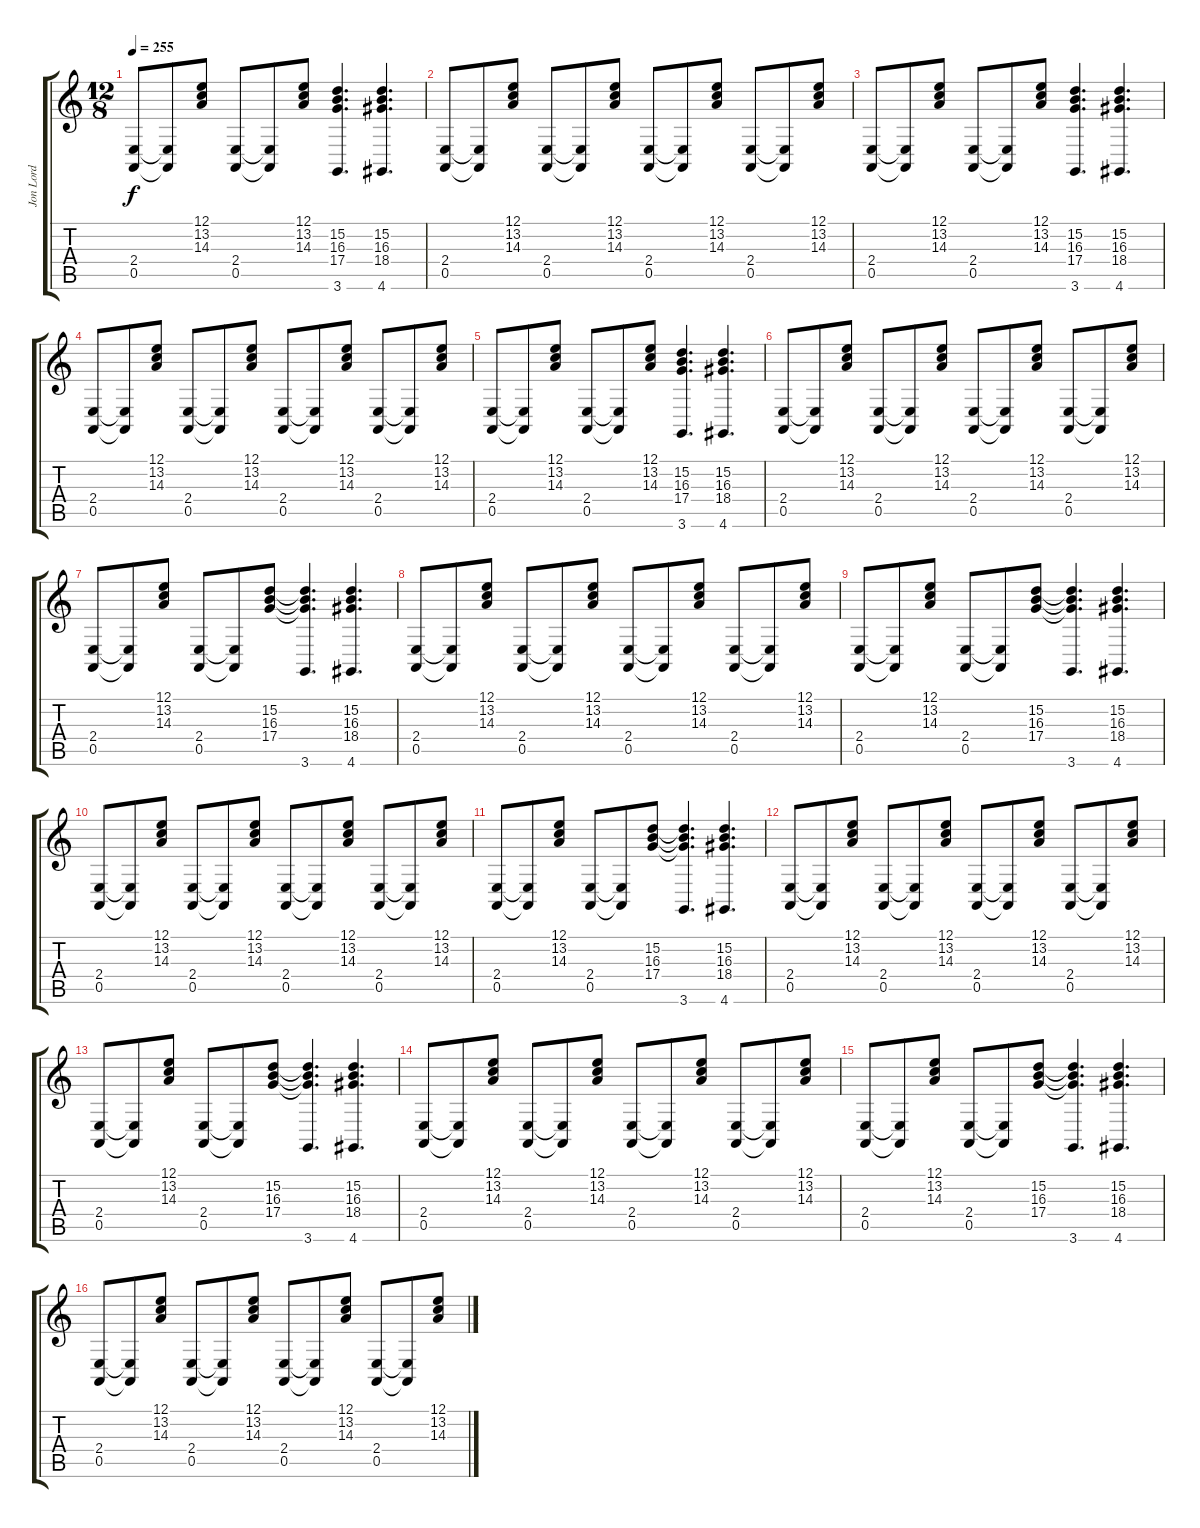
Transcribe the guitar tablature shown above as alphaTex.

\track ("Jon Lord" "Jon Lord") {instrument marimba}
\staff {score tabs}
\tuning (E4 B3 G3 D3 A2 E2) {hide}
\ts (12 8)
\tempo 255
\clef g2
\ks c
(2.4 0.5).8{dy f} (2.4{t} 0.5{t}).8 (12.1 13.2 14.3).8 (2.4 0.5).8 (2.4{t} 0.5{t}).8 (12.1 13.2 14.3).8 (15.2 16.3 17.4 3.6).4{d} (15.2 16.3 18.4 4.6).4{d} |
(2.4 0.5).8 (2.4{t} 0.5{t}).8 (12.1 13.2 14.3).8 (2.4 0.5).8 (2.4{t} 0.5{t}).8 (12.1 13.2 14.3).8 (2.4 0.5).8 (2.4{t} 0.5{t}).8 (12.1 13.2 14.3).8 (2.4 0.5).8 (2.4{t} 0.5{t}).8 (12.1 13.2 14.3).8 |
(2.4 0.5).8 (2.4{t} 0.5{t}).8 (12.1 13.2 14.3).8 (2.4 0.5).8 (2.4{t} 0.5{t}).8 (12.1 13.2 14.3).8 (15.2 16.3 17.4 3.6).4{d} (15.2 16.3 18.4 4.6).4{d} |
(2.4 0.5).8 (2.4{t} 0.5{t}).8 (12.1 13.2 14.3).8 (2.4 0.5).8 (2.4{t} 0.5{t}).8 (12.1 13.2 14.3).8 (2.4 0.5).8 (2.4{t} 0.5{t}).8 (12.1 13.2 14.3).8 (2.4 0.5).8 (2.4{t} 0.5{t}).8 (12.1 13.2 14.3).8 |
(2.4 0.5).8 (2.4{t} 0.5{t}).8 (12.1 13.2 14.3).8 (2.4 0.5).8 (2.4{t} 0.5{t}).8 (12.1 13.2 14.3).8 (15.2 16.3 17.4 3.6).4{d} (15.2 16.3 18.4 4.6).4{d} |
(2.4 0.5).8 (2.4{t} 0.5{t}).8 (12.1 13.2 14.3).8 (2.4 0.5).8 (2.4{t} 0.5{t}).8 (12.1 13.2 14.3).8 (2.4 0.5).8 (2.4{t} 0.5{t}).8 (12.1 13.2 14.3).8 (2.4 0.5).8 (2.4{t} 0.5{t}).8 (12.1 13.2 14.3).8 |
(2.4 0.5).8 (2.4{t} 0.5{t}).8 (12.1 13.2 14.3).8 (2.4 0.5).8 (2.4{t} 0.5{t}).8 (15.2 16.3 17.4).8 (15.2{t} 16.3{t} 17.4{t} 3.6).4{d} (15.2 16.3 18.4 4.6).4{d} |
(2.4 0.5).8 (2.4{t} 0.5{t}).8 (12.1 13.2 14.3).8 (2.4 0.5).8 (2.4{t} 0.5{t}).8 (12.1 13.2 14.3).8 (2.4 0.5).8 (2.4{t} 0.5{t}).8 (12.1 13.2 14.3).8 (2.4 0.5).8 (2.4{t} 0.5{t}).8 (12.1 13.2 14.3).8 |
(2.4 0.5).8 (2.4{t} 0.5{t}).8 (12.1 13.2 14.3).8 (2.4 0.5).8 (2.4{t} 0.5{t}).8 (15.2 16.3 17.4).8 (15.2{t} 16.3{t} 17.4{t} 3.6).4{d} (15.2 16.3 18.4 4.6).4{d} |
(2.4 0.5).8 (2.4{t} 0.5{t}).8 (12.1 13.2 14.3).8 (2.4 0.5).8 (2.4{t} 0.5{t}).8 (12.1 13.2 14.3).8 (2.4 0.5).8 (2.4{t} 0.5{t}).8 (12.1 13.2 14.3).8 (2.4 0.5).8 (2.4{t} 0.5{t}).8 (12.1 13.2 14.3).8 |
(2.4 0.5).8 (2.4{t} 0.5{t}).8 (12.1 13.2 14.3).8 (2.4 0.5).8 (2.4{t} 0.5{t}).8 (15.2 16.3 17.4).8 (15.2{t} 16.3{t} 17.4{t} 3.6).4{d} (15.2 16.3 18.4 4.6).4{d} |
(2.4 0.5).8 (2.4{t} 0.5{t}).8 (12.1 13.2 14.3).8 (2.4 0.5).8 (2.4{t} 0.5{t}).8 (12.1 13.2 14.3).8 (2.4 0.5).8 (2.4{t} 0.5{t}).8 (12.1 13.2 14.3).8 (2.4 0.5).8 (2.4{t} 0.5{t}).8 (12.1 13.2 14.3).8 |
(2.4 0.5).8 (2.4{t} 0.5{t}).8 (12.1 13.2 14.3).8 (2.4 0.5).8 (2.4{t} 0.5{t}).8 (15.2 16.3 17.4).8 (15.2{t} 16.3{t} 17.4{t} 3.6).4{d} (15.2 16.3 18.4 4.6).4{d} |
(2.4 0.5).8 (2.4{t} 0.5{t}).8 (12.1 13.2 14.3).8 (2.4 0.5).8 (2.4{t} 0.5{t}).8 (12.1 13.2 14.3).8 (2.4 0.5).8 (2.4{t} 0.5{t}).8 (12.1 13.2 14.3).8 (2.4 0.5).8 (2.4{t} 0.5{t}).8 (12.1 13.2 14.3).8 |
(2.4 0.5).8 (2.4{t} 0.5{t}).8 (12.1 13.2 14.3).8 (2.4 0.5).8 (2.4{t} 0.5{t}).8 (15.2 16.3 17.4).8 (15.2{t} 16.3{t} 17.4{t} 3.6).4{d} (15.2 16.3 18.4 4.6).4{d} |
(2.4 0.5).8 (2.4{t} 0.5{t}).8 (12.1 13.2 14.3).8 (2.4 0.5).8 (2.4{t} 0.5{t}).8 (12.1 13.2 14.3).8 (2.4 0.5).8 (2.4{t} 0.5{t}).8 (12.1 13.2 14.3).8 (2.4 0.5).8 (2.4{t} 0.5{t}).8 (12.1 13.2 14.3).8
